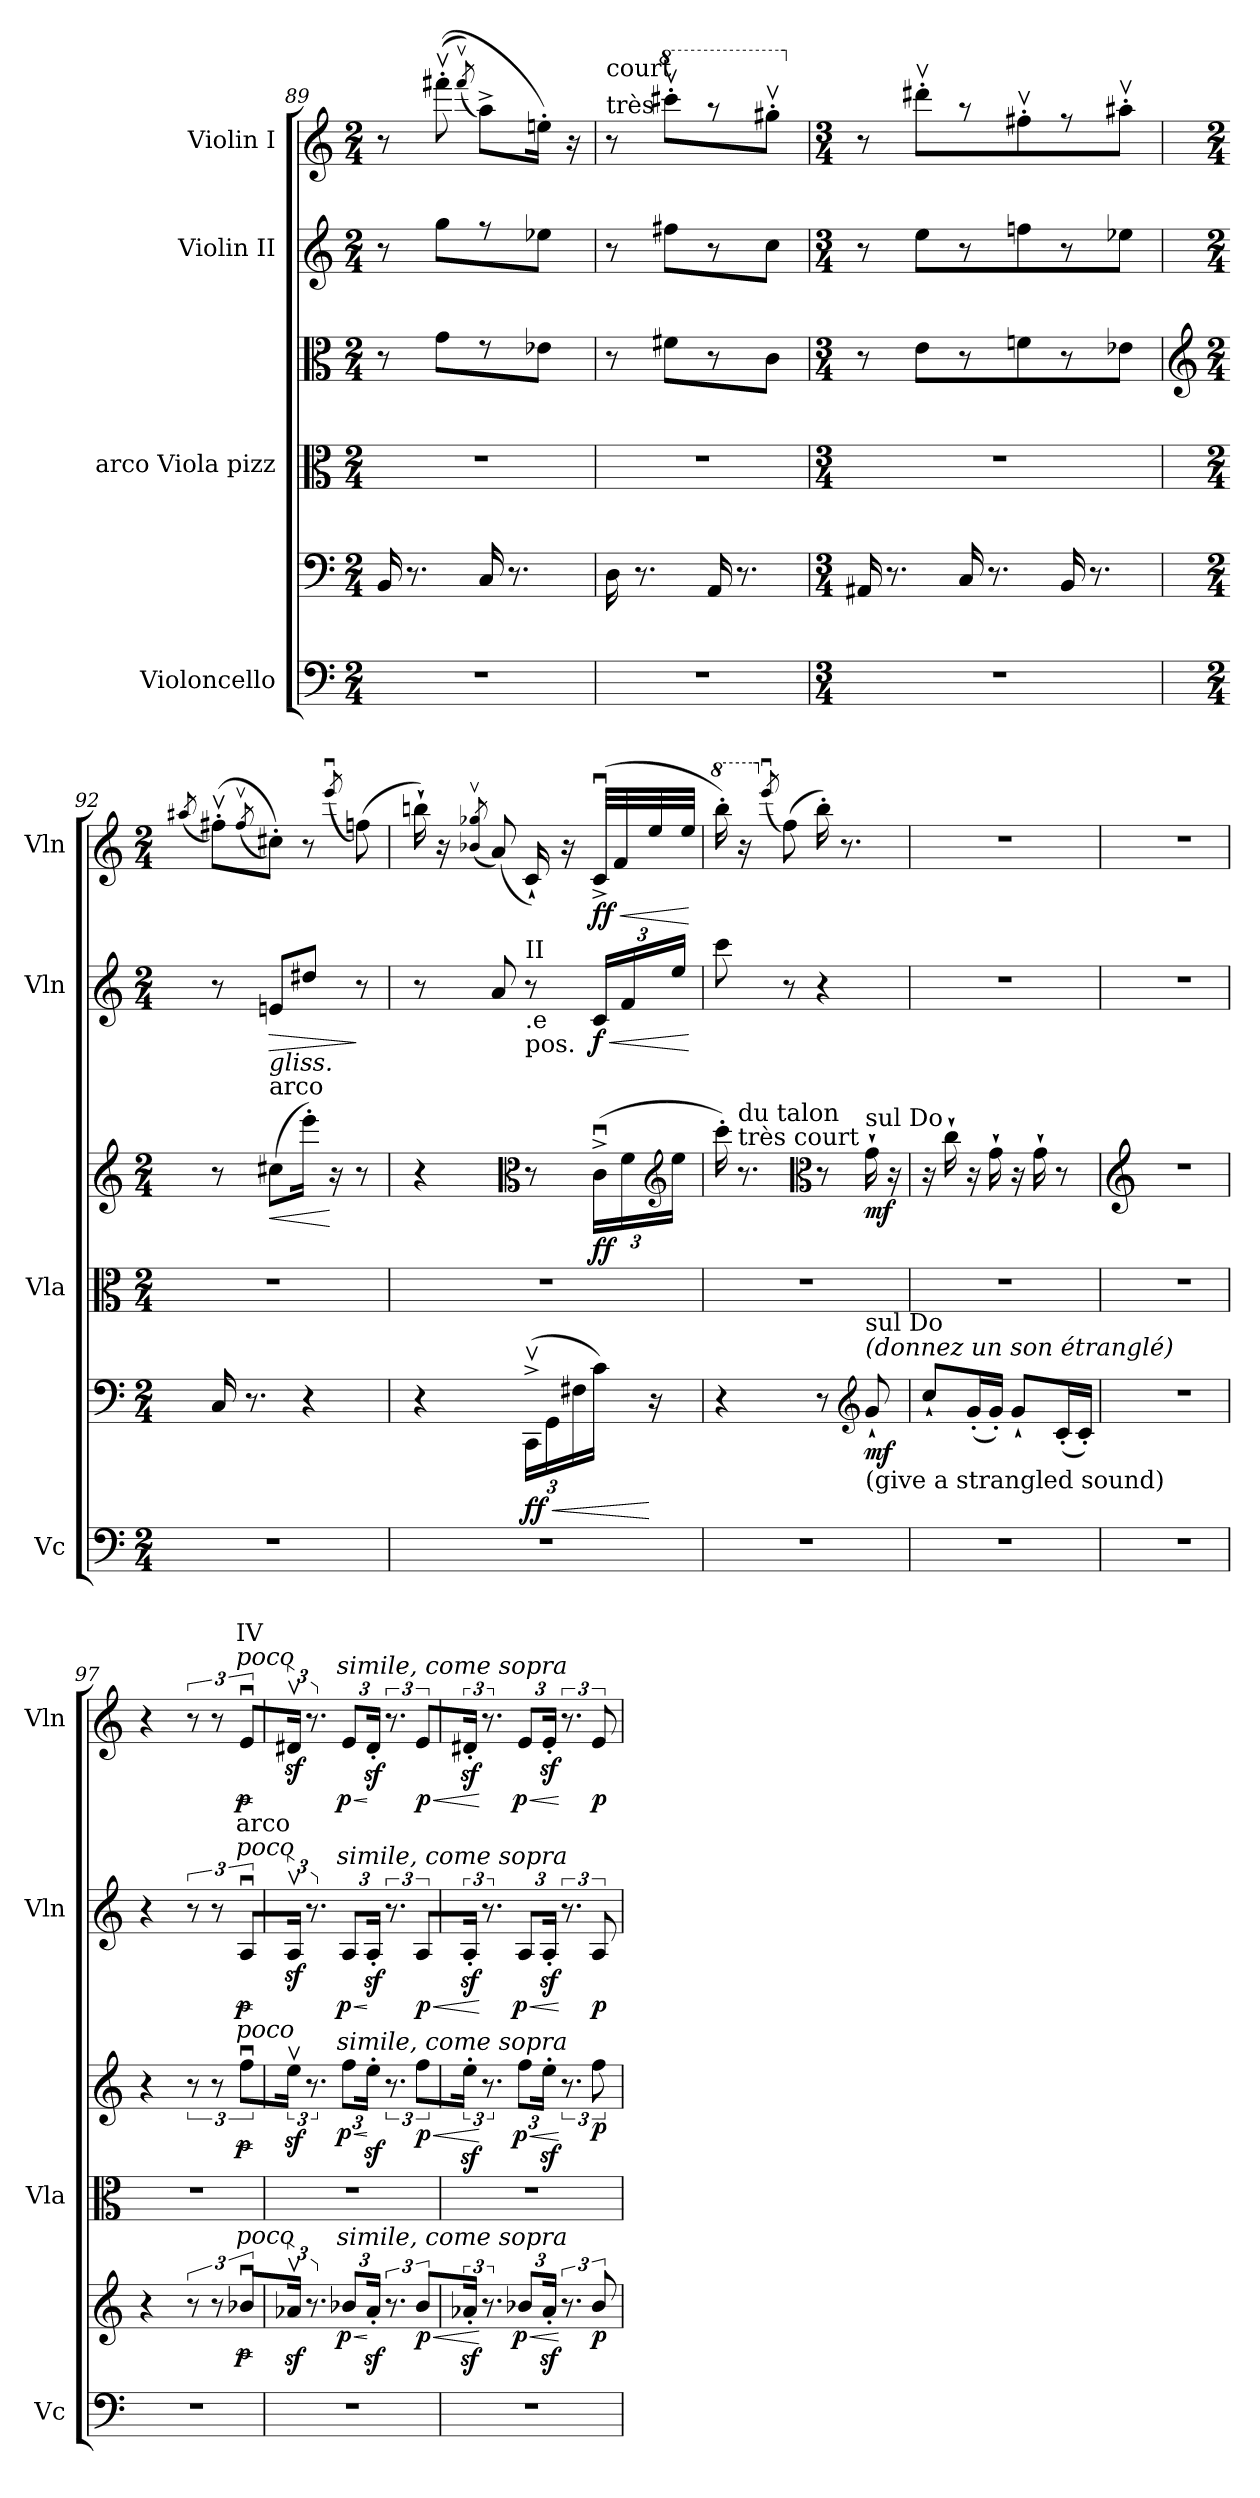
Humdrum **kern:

**kern	**kern	**dynam	**kern	**kern	**dynam	**kern	**dynam	**kern	**dynam
*part4	*part4	*part4	*part3	*part3	*part3	*part2	*part2	*part1	*part1
*staff6	*staff5	*staff5/6	*staff4	*staff3	*staff3/4	*staff2	*staff2	*staff1	*staff1
*I"Violoncello	*	*	*I"arco Viola                 pizz	*	*	*I"Violin II	*	*I"Violin I	*
*I'Vc	*	*	*I'Vla	*	*	*I'Vln	*	*I'Vln	*
*clefF4	*clefF4	*	*clefC3	*clefC3	*	*clefG2	*	*clefG2	*
*k[]	*k[]	*	*k[]	*k[]	*	*k[]	*	*k[]	*
*M2/4	*M2/4	*	*M2/4	*M2/4	*	*M2/4	*	*M2/4	*
=89	=89	=89	=89	=89	=89	=89	=89	=89	=89
2r	16BB/	.	2r	8r	.	8r	.	8r	.
.	8.r	.	.	.	.	.	.	.	.
.	.	.	.	8g\L	.	8gg\L	.	((8fff#Xv'\	.
.	.	.	.	.	.	.	.	(8qfff#v/)	.
.	16C/	.	.	8r	.	8r	.	8aa^\L)	.
.	8.r	.	.	.	.	.	.	.	.
.	.	.	.	8e-X\J	.	8ee-X\J	.	16eeni'\Jk)	.
.	.	.	.	.	.	.	.	16r	.
=90	=90	=90	=90	=90	=90	=90	=90	=90	=90
!	!	!	!	!	!	!	!	!LO:TX:a:t=très	!
!	!	!	!	!	!	!	!	!LO:TX:a:t=court	!
2r	16D\	.	2r	8r	.	8r	.	8r	.
.	8.r	.	.	.	.	.	.	.	.
*	*	*	*	*	*	*	*	*8va	*
.	.	.	.	8f#X\L	.	8ff#X\L	.	8cccc#Xv'\L	.
.	16AA/	.	.	8r	.	8r	.	8r	.
.	8.r	.	.	.	.	.	.	.	.
.	.	.	.	8c\J	.	8cc\J	.	8ggg#Xv'\J	.
=91	=91	=91	=91	=91	=91	=91	=91	=91	=91
*M3/4	*M3/4	*	*M3/4	*M3/4	*	*M3/4	*	*M3/4	*
*	*	*	*	*	*	*	*	*X8va	*
2.r	16AA#X/	.	2.r	8r	.	8r	.	8r	.
.	8.r	.	.	.	.	.	.	.	.
.	.	.	.	8e\L	.	8ee\L	.	8ddd#Xv'\L	.
.	16C/	.	.	8r	.	8r	.	8r	.
.	8.r	.	.	.	.	.	.	.	.
.	.	.	.	8fni\	.	8ffni\	.	8ff#Xv'\	.
.	16BB/	.	.	8r	.	8r	.	8r	.
.	8.r	.	.	.	.	.	.	.	.
.	.	.	.	8e-X\J	.	8ee-X\J	.	8aa#Xv'\J	.
=92	=92	=92	=92	=92	=92	=92	=92	=92	=92
*	*	*	*	*clefG2	*	*	*	*	*
*M2/4	*M2/4	*	*M2/4	*M2/4	*	*M2/4	*	*M2/4	*
.	.	.	.	.	.	.	.	(8qaa#X/	.
2r	16C/	.	2r	8r	.	8r	.	(8ff#Xv'\L)	.
.	8.r	.	.	.	.	.	.	.	.
.	.	.	.	.	.	.	.	(8qff#v/	.
!	!	!	!	!LO:TX:a:t=arco	!	!	!	!	!
!	!	!	!	!LO:TX:a:i:t=gliss.	!	!	!	!	!
!	!	!	!	!	!LO:HP:b	!	!LO:HP:b	!	!
.	.	.	.	(8cc#X\L	<	8eni/L	>	8cc#X'\J))	.
.	4r	.	.	16eee'\Jk)	.	8dd#X/J	.	8r	.
.	.	.	.	16r	[	.	.	.	.
.	.	.	.	.	.	.	.	(8qeeeu/	.
.	.	.	.	8r	.	8r	]	(8ffn\)	.
=93	=93	=93	=93	=93	=93	=93	=93	=93	=93
2r	4r	.	2r	4r	.	8r	.	16bbn`\)	.
.	.	.	.	.	.	.	.	16r	.
.	.	.	.	.	.	.	.	(8qb-X/v 8qgg-X/v	.
.	.	.	.	.	.	8a/	.	(8a/)	.
*	*	*	*	*clefC3	*	*	*	*	*
*	*Xbrackettup	*	*	*	*	*	*	*	*
!	!	!	!	!	!	!LO:TX:a:t=II	!	!	!
!	!	!	!	!	!	!LO:TX:b:t=.e	!	!	!
!	!	!	!	!	!	!LO:TX:b:t=pos.	!	!	!
!	!	!LO:HP:b	!	!	!	!	!	!	!
!	!	!LO:DY:n=1:b	!	!	!	!	!	!	!
.	(24CCv^\LL	< ff	.	8r	.	8r	.	16c`/)	.
.	24GG\	.	.	.	.	.	.	.	.
.	.	.	.	.	.	.	.	16r	.
.	24F#X\	.	.	.	.	.	.	.	.
*	*	*	*	*Xbrackettup	*	*Xbrackettup	*	*	*
!	!	!	!	!	!LO:DY:b	!	!LO:HP:b	!	!LO:HP:b
!	!	!	!	!	!	!	!LO:DY:n=1:b	!	!LO:DY:n=1:b
.	16c\JJ)	.	.	(24cu^\LL	ff	24c/LL	< f	(>32cu^/LLL	< ff
.	.	.	.	.	.	.	.	32f/	.
.	.	.	.	24f\	.	24f/	.	.	.
.	16r	[	.	.	.	.	.	32ee/	.
*	*	*	*	*clefG2	*	*	*	*	*
.	.	.	.	24ee\JJ	.	24ee/JJ	.	.	.
.	.	.	.	.	.	.	.	32ee/JJJ	.
.	.	.	.	.	.	.	[	.	[
=94	=94	=94	=94	=94	=94	=94	=94	=94	=94
*	*	*	*	*	*	*	*	*8va	*
2r	4r	.	2r	16ccc'\)	.	8ccc\	.	16bbb'\)	.
!	!	!	!	!LO:TX:a:t=très court	!	!	!	!	!
!	!	!	!	!LO:TX:a:t=du talon	!	!	!	!	!
.	.	.	.	8.r	.	.	.	16r	.
*	*	*	*	*	*	*	*	*X8va	*
.	.	.	.	.	.	.	.	(8qeeeu/	.
.	.	.	.	.	.	8r	.	(8ff\)	.
*	*	*	*	*clefC3	*	*	*	*	*
.	8r	.	.	8r	.	4r	.	16bb'\)	.
.	.	.	.	.	.	.	.	8.r	.
*	*clefG2	*	*	*	*	*	*	*	*
!	!	!	!	!LO:TX:a:t=sul Do	!	!	!	!	!
!	!LO:TX:a:i:t=(donnez un son étranglé)	!	!	!	!	!	!	!	!
!	!LO:TX:b:t=(give a strangled sound)	!	!	!	!	!	!	!	!
!	!LO:TX:a:t=sul Do	!	!	!	!	!	!	!	!
!	!	!LO:DY:b	!	!	!LO:DY:b	!	!	!	!
.	8g`/	mf	.	16g`\	mf	.	.	.	.
.	.	.	.	16r	.	.	.	.	.
=95	=95	=95	=95	=95	=95	=95	=95	=95	=95
2r	8cc`/L	.	2r	16r	.	2r	.	2r	.
.	.	.	.	16cc`\	.	.	.	.	.
.	(16g'/L	.	.	16r	.	.	.	.	.
.	16g'/JJ)	.	.	16g`\	.	.	.	.	.
.	8g`/L	.	.	16r	.	.	.	.	.
.	.	.	.	16g`\	.	.	.	.	.
.	(16c'/L	.	.	8r	.	.	.	.	.
.	16c'/JJ)	.	.	.	.	.	.	.	.
=96	=96	=96	=96	=96	=96	=96	=96	=96	=96
*	*	*	*	*clefG2	*	*	*	*	*
2r	2r	.	2r	2r	.	2r	.	2r	.
=97	=97	=97	=97	=97	=97	=97	=97	=97	=97
2r	4r	.	2r	4r	.	4r	.	4r	.
*	*brackettup	*	*	*brackettup	*	*brackettup	*	*	*
.	12r	.	.	12r	.	12r	.	12r	.
.	12r	.	.	12r	.	12r	.	12r	.
!	!	!	!	!	!	!	!	!LO:TX:a:i:t=poco	!
!	!	!	!	!	!	!	!	!LO:TX:a:t=IV	!
!	!	!	!	!	!	!LO:TX:a:i:t=poco	!	!	!
!	!	!	!	!	!	!LO:TX:a:t=arco	!	!	!
!	!	!	!	!LO:TX:a:i:t=poco	!	!	!	!	!
!	!LO:TX:a:i:t=poco	!	!	!	!	!	!	!	!
!	!	!LO:HP:b	!	!	!LO:HP:b	!	!LO:HP:b	!	!LO:HP:b
!	!	!LO:DY:n=1:b	!	!	!LO:DY:n=1:b	!	!LO:DY:n=1:b	!	!LO:DY:n=1:b
.	12b-Xu/L	< p	.	12ffu\L	< p	12Au/L	< p	12eu/L	< p
.	.	[	.	.	[	.	[	.	[
=98	=98	=98	=98	=98	=98	=98	=98	=98	=98
2r	24a-Xz<v/Jk	.	2r	24eez<v\Jk	.	24Az<v/Jk	.	24d#Xz<v/Jk	.
.	12.r	.	.	12.r	.	12.r	.	12.r	.
!	!	!	!	!	!	!	!	!LO:TX:a:i:t=simile, come sopra	!
!	!	!	!	!	!	!LO:TX:a:i:t=simile, come sopra	!	!	!
!	!	!	!	!LO:TX:a:i:t=simile, come sopra	!	!	!	!	!
!	!LO:TX:a:i:t=simile, come sopra	!	!	!	!	!	!	!	!
!	!	!LO:HP:b	!	!	!LO:HP:b	!	!LO:HP:b	!	!LO:HP:b
!	!	!LO:DY:n=1:b	!	!	!LO:DY:n=1:b	!	!LO:DY:n=1:b	!	!LO:DY:n=1:b
.	12b-X/L	< p	.	12ff\L	< p	12A/L	< p	12e/L	< p
.	24a-z<'/Jk	[	.	24eez<'\Jk	[	24Az<'/Jk	[	24d#z<'/Jk	[
.	12.r	.	.	12.r	.	12.r	.	12.r	.
!	!	!LO:HP:b	!	!	!LO:HP:b	!	!LO:HP:b	!	!LO:HP:b
!	!	!LO:DY:n=2:b	!	!	!LO:DY:n=2:b	!	!LO:DY:n=2:b	!	!LO:DY:n=2:b
.	12b-/L	< p	.	12ff\L	< p	12A/L	< p	12e/L	< p
=99	=99	=99	=99	=99	=99	=99	=99	=99	=99
2r	24a-Xz<'/Jk	.	2r	24eez<'\Jk	.	24Az<'/Jk	.	24d#Xz<'/Jk	.
.	12.r	[	.	12.r	[	12.r	[	12.r	[
!	!	!LO:HP:b	!	!	!LO:HP:b	!	!LO:HP:b	!	!LO:HP:b
!	!	!LO:DY:n=1:b	!	!	!LO:DY:n=1:b	!	!LO:DY:n=1:b	!	!LO:DY:n=1:b
.	12b-X/L	< p	.	12ff\L	< p	12A/L	< p	12e/L	< p
.	24a-z<'/Jk	.	.	24eez<'\Jk	.	24Az<'/Jk	.	24ez<'/Jk	.
.	12.r	[	.	12.r	[	12.r	[	12.r	[
!	!	!LO:DY:n=2:b	!	!	!LO:DY:n=2:b	!	!LO:DY:n=2:b	!	!LO:DY:n=2:b
.	12b-/L	p	.	12ff\L	p	12A/L	p	12e/L	p
=	=	=	=	=	=	=	=	=	=
*-	*-	*-	*-	*-	*-	*-	*-	*-	*-
